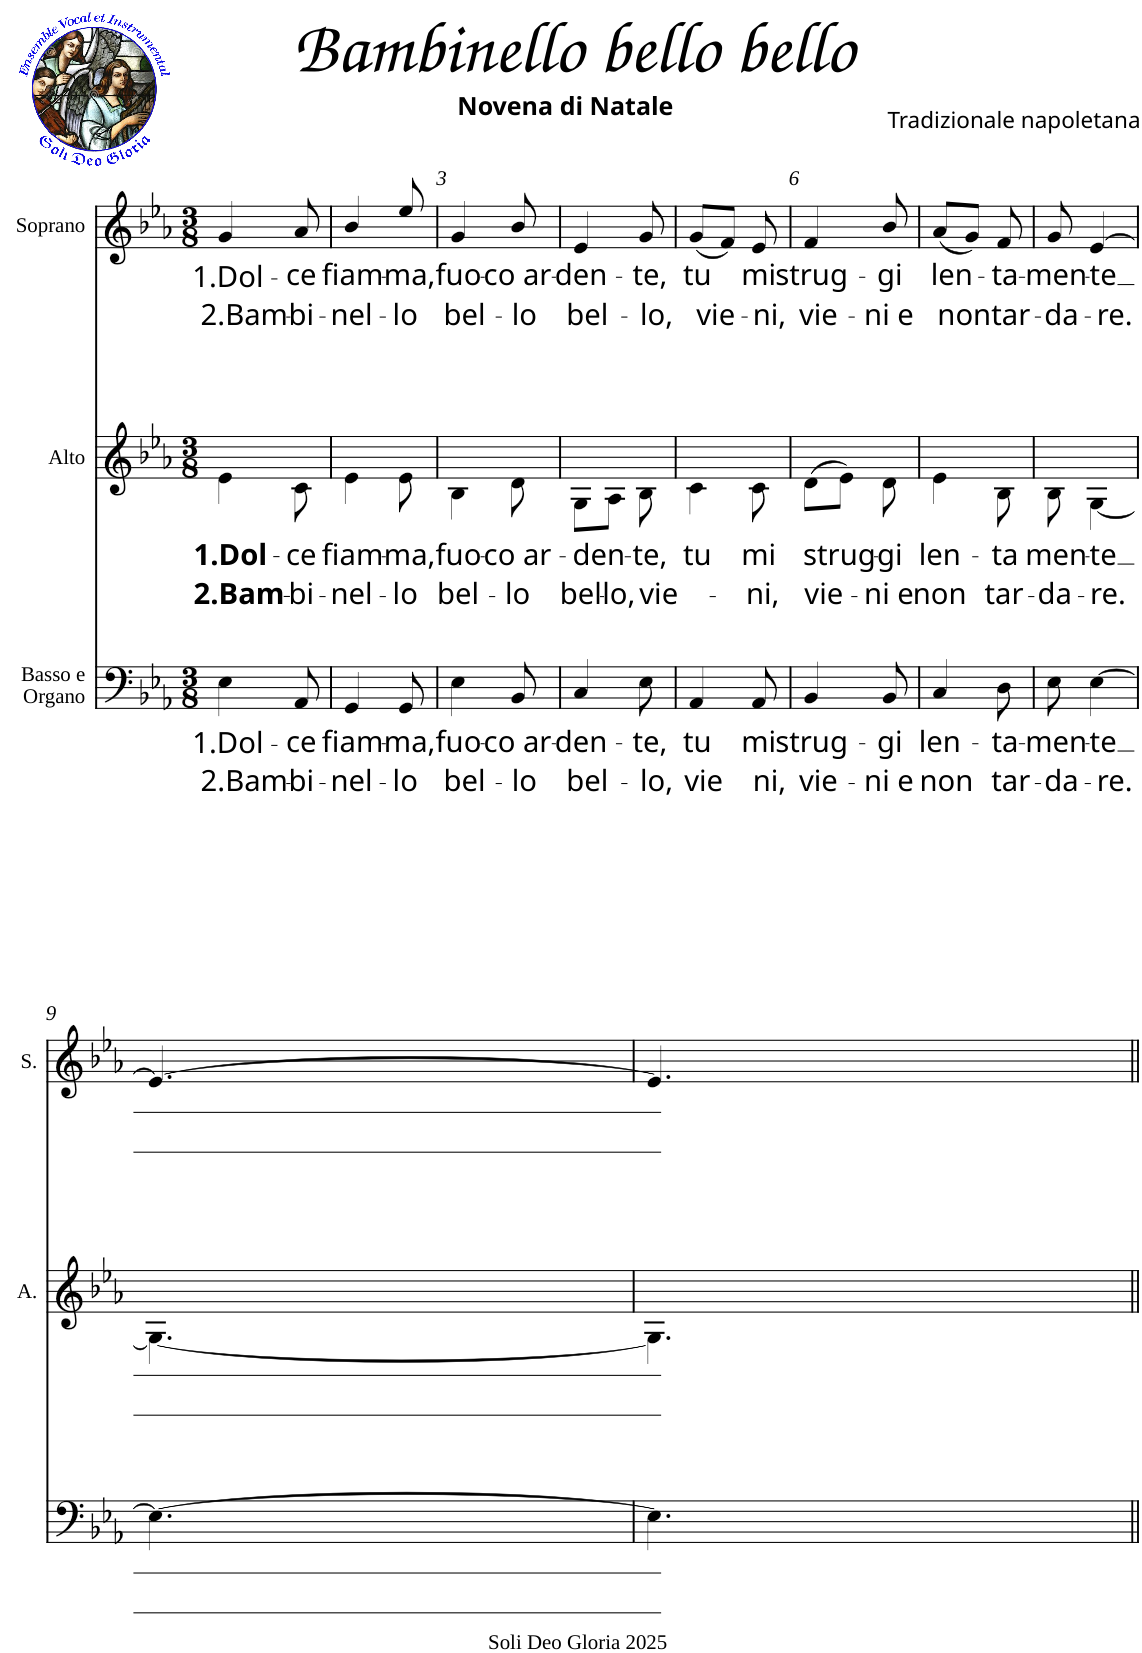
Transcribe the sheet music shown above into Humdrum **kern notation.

**kern	**text	**text	**kern	**text	**text	**kern	**text	**text
*part3	*part3	*part3	*part2	*part2	*part2	*part1	*part1	*part1
*staff3	*staff3	*staff3	*staff2	*staff2	*staff2	*staff1	*staff1	*staff1
*I"Basso e Organo	*	*	*I"Alto	*	*	*I"Soprano	*	*
*	*	*	*I'A.	*	*	*I'S.	*	*
*clefF4	*	*	*clefG2	*	*	*clefG2	*	*
*k[b-e-a-]	*	*	*k[b-e-a-]	*	*	*k[b-e-a-]	*	*
*E-:	*	*	*E-:	*	*	*E-:	*	*
*M3/8	*	*	*M3/8	*	*	*M3/8	*	*
=1	=1	=1	=1	=1	=1	=1	=1	=1
!	!LO:LY:b	!LO:LY:b	!	!LO:LY:b	!LO:LY:b	!	!LO:LY:b	!LO:LY:b
4E-\	1.Dol-	2.Bam-	4e-\	1.Dol-	2.Bam-	4g/	1.Dol-	2.Bam-
!	!LO:LY:b	!LO:LY:b	!	!LO:LY:b	!LO:LY:b	!	!LO:LY:b	!LO:LY:b
8AA-/	-ce	-bi-	8c\	-ce	-bi-	8a-/	-ce	-bi-
=2	=2	=2	=2	=2	=2	=2	=2	=2
!	!LO:LY:b	!LO:LY:b	!	!LO:LY:b	!LO:LY:b	!	!LO:LY:b	!LO:LY:b
4GG/	fiam-	-nel-	4e-\	fiam-	-nel-	4b-/	fiam-	-nel-
!	!LO:LY:b	!LO:LY:b	!	!LO:LY:b	!LO:LY:b	!	!LO:LY:b	!LO:LY:b
8GG/	-ma,	-lo	8e-\	-ma,	-lo	8ee-/	-ma,	-lo
=3	=3	=3	=3	=3	=3	=3	=3	=3
!	!LO:LY:b	!LO:LY:b	!	!LO:LY:b	!LO:LY:b	!	!LO:LY:b	!LO:LY:b
4E-\	fuo-	bel-	4B-\	fuo-	bel-	4g/	fuo-	bel-
!	!LO:LY:b	!LO:LY:b	!	!LO:LY:b	!LO:LY:b	!	!LO:LY:b	!LO:LY:b
8BB-/	co ar-	-lo	8d\	co ar-	-lo	8b-/	co ar-	-lo
=4	=4	=4	=4	=4	=4	=4	=4	=4
!	!LO:LY:b	!LO:LY:b	!	!LO:LY:b	!LO:LY:b	!	!LO:LY:b	!LO:LY:b
4C/	-den-	bel-	8G\L	-den-	bel-	4e-/	-den-	bel-
!	!	!	!	!	!LO:LY:b	!	!	!
.	.	.	8A-\J	.	-lo,	.	.	.
!	!LO:LY:b	!LO:LY:b	!	!LO:LY:b	!LO:LY:b	!	!LO:LY:b	!LO:LY:b
8E-\	-te,	-lo,	8B-\	-te,	vie-	8g/	-te,	-lo,
=5	=5	=5	=5	=5	=5	=5	=5	=5
!	!LO:LY:b	!LO:LY:b	!	!LO:LY:b	!	!	!LO:LY:b	!LO:LY:b
4AA-/	tu	vie	4c\	tu	.	(8g/L	tu	vie-
.	.	.	.	.	.	8f/J)	.	.
!	!LO:LY:b	!LO:LY:b	!	!LO:LY:b	!LO:LY:b	!	!LO:LY:b	!LO:LY:b
8AA-/	mi	-ni,	8c\	mi	-ni,	8e-/	mi	-ni,
=6	=6	=6	=6	=6	=6	=6	=6	=6
!	!LO:LY:b	!LO:LY:b	!	!LO:LY:b	!LO:LY:b	!	!LO:LY:b	!LO:LY:b
4BB-/	strug-	vie-	(8d\L	strug-	vie-	4f/	strug-	vie-
.	.	.	8e-\J)	.	.	.	.	.
!	!LO:LY:b	!LO:LY:b	!	!LO:LY:b	!LO:LY:b	!	!LO:LY:b	!LO:LY:b
8BB-/	-gi	ni e	8d\	-gi	-ni e	8b-/	-gi	ni e
=7	=7	=7	=7	=7	=7	=7	=7	=7
!	!LO:LY:b	!LO:LY:b	!	!LO:LY:b	!LO:LY:b	!	!LO:LY:b	!LO:LY:b
4C/	len-	non	4e-\	len-	non	(8a-/L	len-	non
.	.	.	.	.	.	8g/J)	.	.
!	!LO:LY:b	!LO:LY:b	!	!LO:LY:b	!LO:LY:b	!	!LO:LY:b	!LO:LY:b
8D\	-ta-	tar-	8B-\	-ta	tar-	8f/	-ta-	tar-
=8	=8	=8	=8	=8	=8	=8	=8	=8
!	!LO:LY:b	!LO:LY:b	!	!LO:LY:b	!LO:LY:b	!	!LO:LY:b	!LO:LY:b
8E-\	-men-	-da-	8B-\	-men-	-da-	8g/	-men-	-da-
!	!LO:LY:b	!LO:LY:b	!	!LO:LY:b	!LO:LY:b	!	!LO:LY:b	!LO:LY:b
[>4E-\	-te	-re.	[<4G\	-te	-re.	[>4e-/	-te	-re.
!!LO:LB:g=z
=9	=9	=9	=9	=9	=9	=9	=9	=9
4.E-\_	.	.	4.G\_	.	.	4.e-/_	.	.
=10	=10	=10	=10	=10	=10	=10	=10	=10
4.E-\]	.	.	4.G\]	.	.	4.e-/]	.	.
=||	=||	=||	=||	=||	=||	=||	=||	=||
*-	*-	*-	*-	*-	*-	*-	*-	*-
